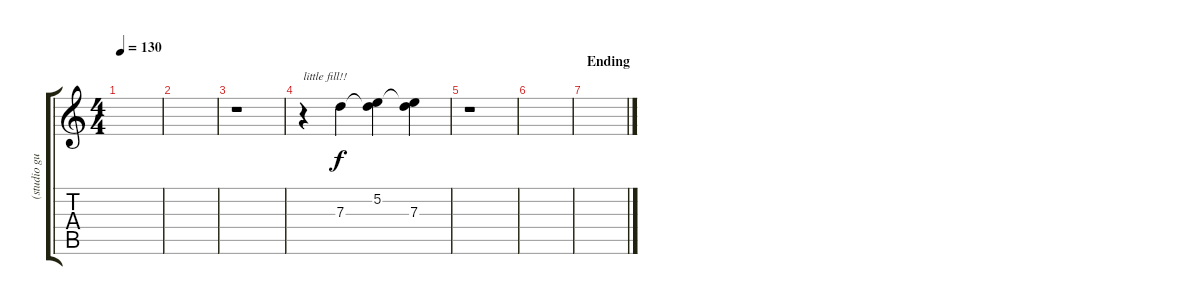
\track ("(studio guitar fills)" "(studio gu") {instrument distortionguitar}
\staff {score tabs}
\tuning (E4 B3 G3 D3 A2 E2) {hide}
\ts (4 4)
\tempo 130
\clef g2
\ks c
|
|
r.1 |
r.4{txt "little fill!!"} 7.3.4 (5.2 7.3{t}).4 (5.2{t} 7.3).4 |
r.1 |
|
\section ("" "Ending")
